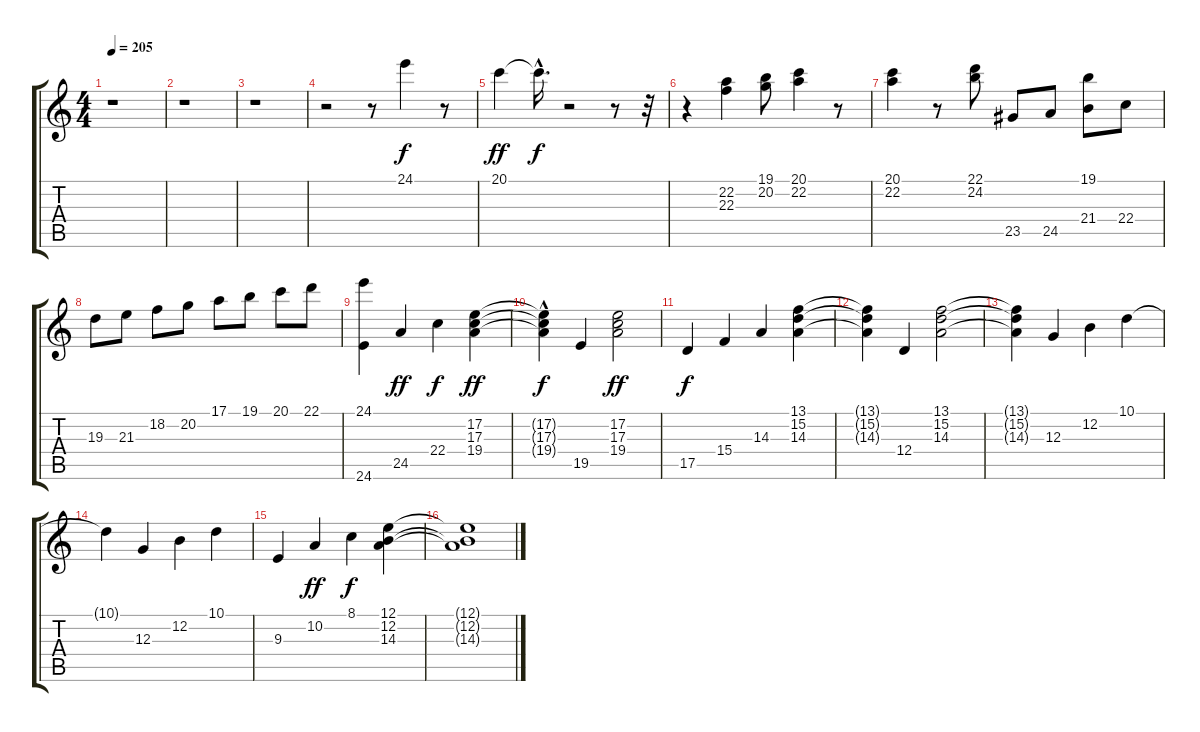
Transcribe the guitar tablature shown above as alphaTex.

\track "" {instrument acousticgrandpiano}
\staff {score tabs}
\tuning (E4 B3 G3 D3 A2 E2) {hide}
\ts (4 4)
\tempo 205
\clef g2
\ks c
r.1{dy f} |
r.1 |
r.1 |
r.2 r.8 24.1.4 r.8 |
20.1.4{dy ff} 20.1{hac t}.16{d dy f} r.2 r.8 r.32 |
r.4 (22.2 22.3).4 (19.1 20.2).8 (20.1 22.2).4 r.8 |
(20.1 22.2).4 r.8 (22.1 24.2).8 23.5.8 24.5.8 (19.1 21.4).8 22.4.8 |
19.3.8 21.3.8 18.2.8 20.2.8 17.1.8 19.1.8 20.1.8 22.1.8 |
(24.1 24.6).4 24.5.4{dy ff} 22.4.4{dy f} (17.2 17.3 19.4).4{dy ff} |
(17.2{hac t} 17.3{hac t} 19.4{hac t}).4{dy f} 19.5.4 (17.2 17.3 19.4).2{dy ff} |
17.5.4{dy f} 15.4.4 14.3.4 (13.1 15.2 14.3).4 |
(13.1{t} 15.2{t} 14.3{t}).4 12.4.4 (13.1 15.2 14.3).2 |
(13.1{t} 15.2{t} 14.3{t}).4 12.3.4 12.2.4 10.1.4 |
10.1{t}.4 12.3.4 12.2.4 10.1.4 |
9.3.4 10.2.4{dy ff} 8.1.4{dy f} (12.1 12.2 14.3).4 |
(12.1{t} 12.2{t} 14.3{t}).1
